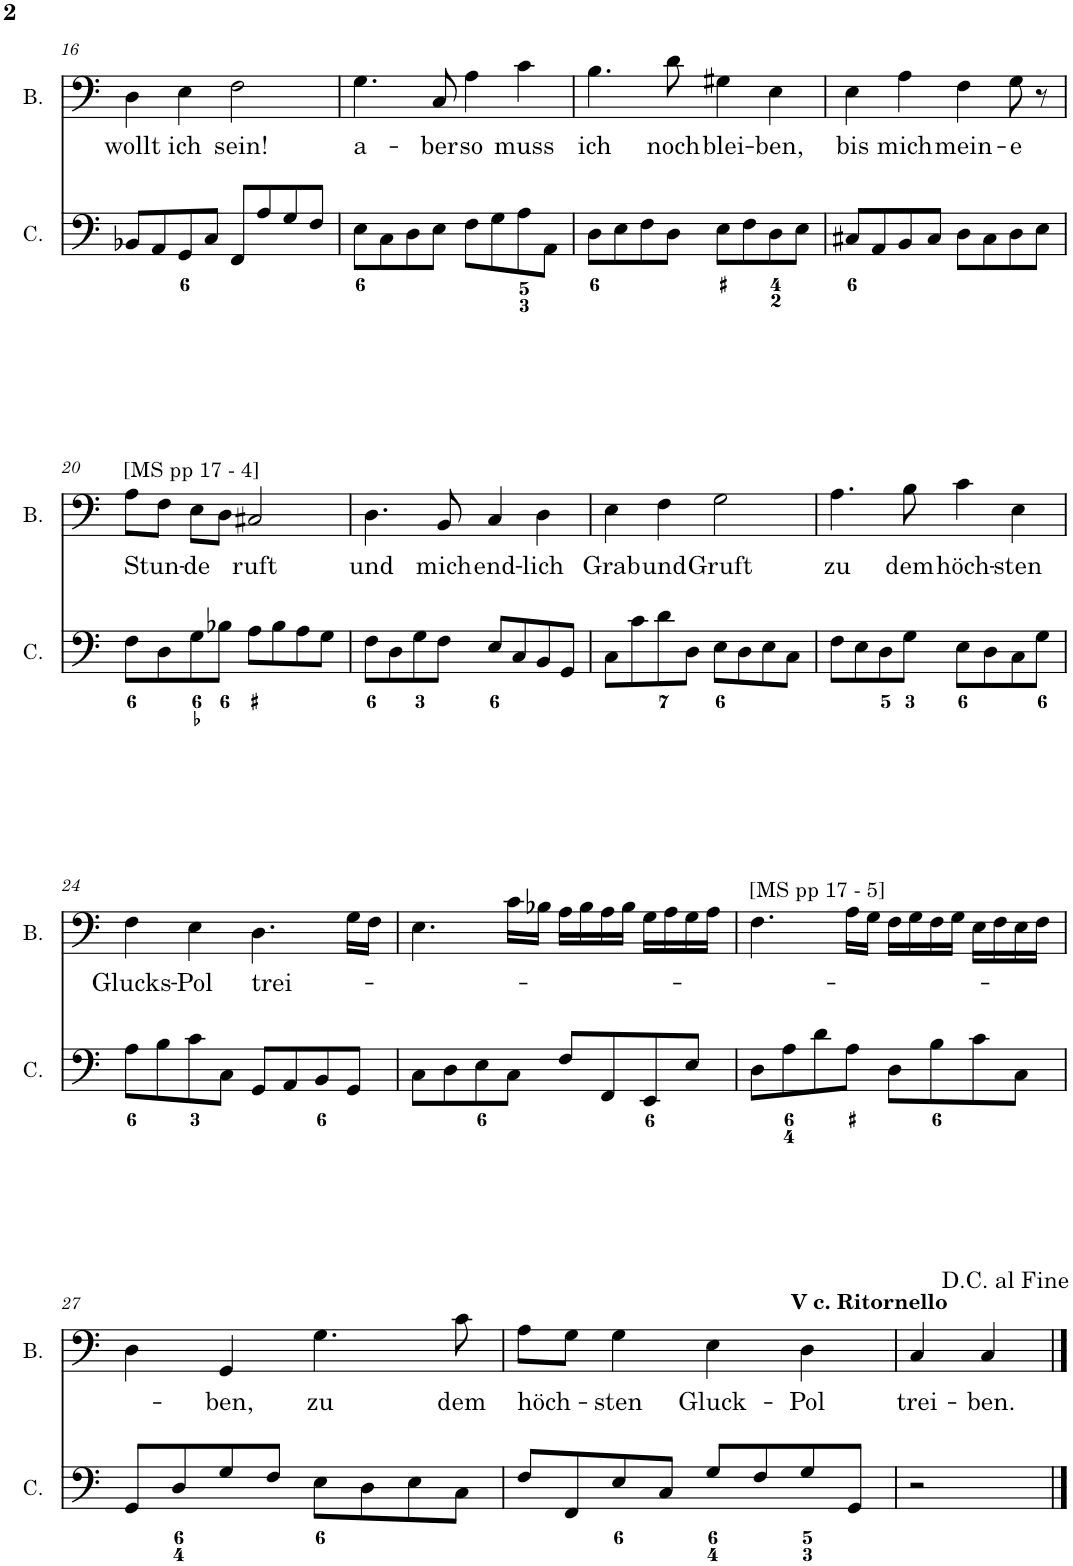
**kern	**kern	**text
*part2	*part1	*part1
*staff2	*staff1	*staff1
*I"Continuo	*I"Bass	*
*I'C.	*I'B.	*
!!LO:PB:g=z
*clefF4	*clefF4	*
*k[]	*k[]	*
*M4/4	*M4/4	*
*met(c)	*met(c)	*
=16	=16	=16
!	!	!LO:LY:b
8BB-X/L	4D\	wollt
8AA/	.	.
!	!	!LO:LY:b
8GG/	4E\	ich
8C/J	.	.
!	!	!LO:LY:b
8FF/L	2F\	sein!
8A/	.	.
8G/	.	.
8F/J	.	.
=17	=17	=17
!	!	!LO:LY:b
8E\L	4.G\	a-
8C\	.	.
8D\	.	.
!	!	!LO:LY:b
8E\J	8C/	-ber
!	!	!LO:LY:b
8F\L	4A\	so
8G\	.	.
!	!	!LO:LY:b
8A\	4c\	muss
8AA\J	.	.
=18	=18	=18
!	!	!LO:LY:b
8D\L	4.B\	ich
8E\	.	.
8F\	.	.
!	!	!LO:LY:b
8D\J	8d\	noch
!	!	!LO:LY:b
8E\L	4G#X\	blei-
8F\	.	.
!	!	!LO:LY:b
8D\	4E\	-ben,
8E\J	.	.
=19	=19	=19
!	!	!LO:LY:b
8C#X/L	4E\	bis
8AA/	.	.
!	!	!LO:LY:b
8BB/	4A\	mich
8C#/J	.	.
!	!	!LO:LY:b
8D\L	4F\	mein-
8C#\	.	.
!	!	!LO:LY:b
8D\	8G\	-e
8E\J	8r	.
!!LO:LB:g=z
=20	=20	=20
!	!LO:TX:a:t=[MS pp 17 - 4]	!
!	!	!LO:LY:b
8F\L	8A\L	Stun-
8D\	8F\J	.
!	!	!LO:LY:b
8G\	8E\L	de
8B-X\J	8D\J	.
!	!	!LO:LY:b
8A\L	2C#X/	ruft
8B-\	.	.
8A\	.	.
8G\J	.	.
=21	=21	=21
!	!	!LO:LY:b
8F\L	4.D\	und
8D\	.	.
8G\	.	.
!	!	!LO:LY:b
8F\J	8BB/	mich
!	!	!LO:LY:b
8E/L	4C/	end-
8C/	.	.
!	!	!LO:LY:b
8BB/	4D\	-lich
8GG/J	.	.
=22	=22	=22
!	!	!LO:LY:b
8C\L	4E\	Grab
8c\	.	.
!	!	!LO:LY:b
8d\	4F\	und
8D\J	.	.
!	!	!LO:LY:b
8E\L	2G\	Gruft
8D\	.	.
8E\	.	.
8C\J	.	.
=23	=23	=23
!	!	!LO:LY:b
8F\L	4.A\	zu
8E\	.	.
8D\	.	.
!	!	!LO:LY:b
8G\J	8B\	dem
!	!	!LO:LY:b
8E\L	4c\	höch-
8D\	.	.
!	!	!LO:LY:b
8C\	4E\	-sten
8G\J	.	.
!!LO:LB:g=z
=24	=24	=24
!	!	!LO:LY:b
8A\L	4F\	Glucks-
8B\	.	.
!	!	!LO:LY:b
8c\	4E\	-Pol
8C\J	.	.
!	!	!LO:LY:b
8GG/L	4.D\	trei-
8AA/	.	.
8BB/	.	.
8GG/J	16G\LL	.
.	16F\JJ	.
=25	=25	=25
8C\L	4.E\	.
8D\	.	.
8E\	.	.
8C\J	16c\LL	.
.	16B-X\JJ	.
8F/L	16A\LL	.
.	16B-\	.
8FF/	16A\	.
.	16B-\JJ	.
8EE/	16G\LL	.
.	16A\	.
8E/J	16G\	.
.	16A\JJ	.
=26	=26	=26
!	!LO:TX:a:t=[MS pp 17 - 5]	!
8D\L	4.F\	.
8A\	.	.
8d\	.	.
8A\J	16A\LL	.
.	16G\JJ	.
8D\L	16F\LL	.
.	16G\	.
8B\	16F\	.
.	16G\JJ	.
8c\	16E\LL	.
.	16F\	.
8C\J	16E\	.
.	16F\JJ	.
!!LO:LB:g=z
=27	=27	=27
8GG/L	4D\	.
8D/	.	.
!	!	!LO:LY:b
8G/	4GG/	-ben,
8F/J	.	.
!	!	!LO:LY:b
8E\L	4.G\	zu
8D\	.	.
8E\	.	.
!	!	!LO:LY:b
8C\J	8c\	dem
=28	=28	=28
!	!	!LO:LY:b
8F/L	8A\L	höch-
8FF/	8G\J	.
!	!	!LO:LY:b
8E/	4G\	sten
8C/J	.	.
!	!	!LO:LY:b
8G/L	4E\	Gluck-
8F/	.	.
!	!	!LO:LY:b
8G/	4D\	-Pol
8GG/J	.	.
=29	=29	=29
!	!	!LO:LY:b
2r	4C/	trei-
!	!LO:TX:a:B:t=V c. Ritornello	!
!	!	!LO:LY:b
.	4C/	-ben.
==	==	==
*-	*-	*-
